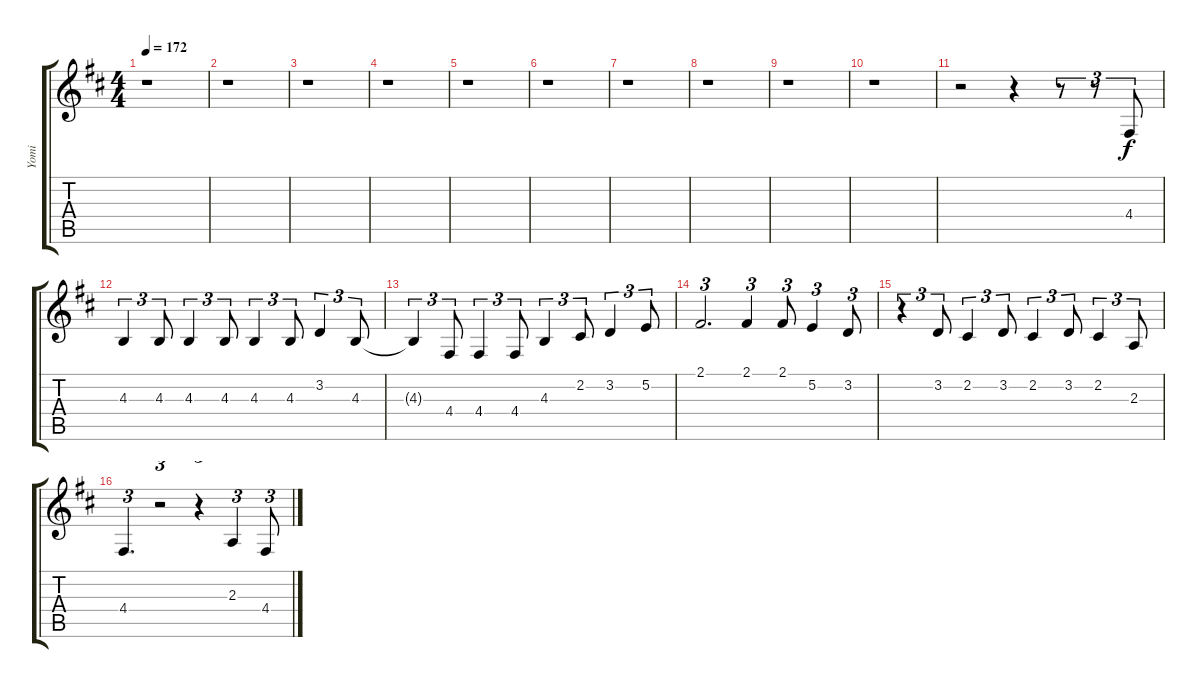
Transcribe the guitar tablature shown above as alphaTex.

\track ("Yomi" "Yomi") {instrument synthvoice}
\staff {score tabs}
\tuning (E4 B3 G3 D3 A2 E2) {hide}
\ts (4 4)
\tempo 172
\clef g2
\ks bminor
r.1{dy f} |
r.1 |
r.1 |
r.1 |
r.1 |
r.1 |
r.1 |
r.1 |
r.1 |
r.1 |
r.2 r.4 r.8{tu (3 2)} r.8{tu (3 2)} 4.4.8{tu (3 2)} |
4.3.4{tu (3 2)} 4.3.8{tu (3 2)} 4.3.4{tu (3 2)} 4.3.8{tu (3 2)} 4.3.4{tu (3 2)} 4.3.8{tu (3 2)} 3.2.4{tu (3 2)} 4.3.8{tu (3 2)} |
4.3{t}.4{tu (3 2)} 4.4.8{tu (3 2)} 4.4.4{tu (3 2)} 4.4.8{tu (3 2)} 4.3.4{tu (3 2)} 2.2.8{tu (3 2)} 3.2.4{tu (3 2)} 5.2.8{tu (3 2)} |
2.1.2{d tu (3 2)} 2.1.4{tu (3 2)} 2.1.8{tu (3 2)} 5.2.4{tu (3 2)} 3.2.8{tu (3 2)} |
r.4{tu (3 2)} 3.2.8{tu (3 2)} 2.2.4{tu (3 2)} 3.2.8{tu (3 2)} 2.2.4{tu (3 2)} 3.2.8{tu (3 2)} 2.2.4{tu (3 2)} 2.3.8{tu (3 2)} |
4.4.4{d tu (3 2)} r.2{tu (3 2)} r.4{tu (3 2)} 2.3.4{tu (3 2)} 4.4.8{tu (3 2)}
